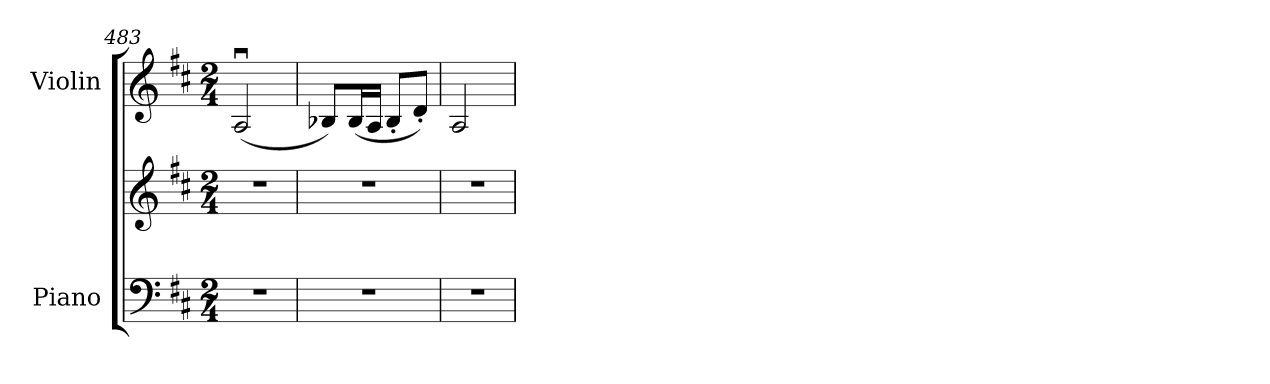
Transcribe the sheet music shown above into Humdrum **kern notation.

**kern	**kern	**kern
*part2	*part2	*part1
*staff3	*staff2	*staff1
*I"Piano	*	*I"Violin
*I'Pno.	*	*I'Vln.
*clefF4	*clefG2	*clefG2
*k[f#c#]	*k[f#c#]	*k[f#c#]
*M2/4	*M2/4	*M2/4
*MM120	*MM120	*MM120
=483	=483	=483
2r	2r	(2Au/
=484	=484	=484
2r	2r	8B-X/L)
.	.	(16B-/L
.	.	16A/JJ
.	.	8B-'/L
.	.	8d'/J)
=485	=485	=485
2r	2r	2A/
=	=	=
*-	*-	*-
